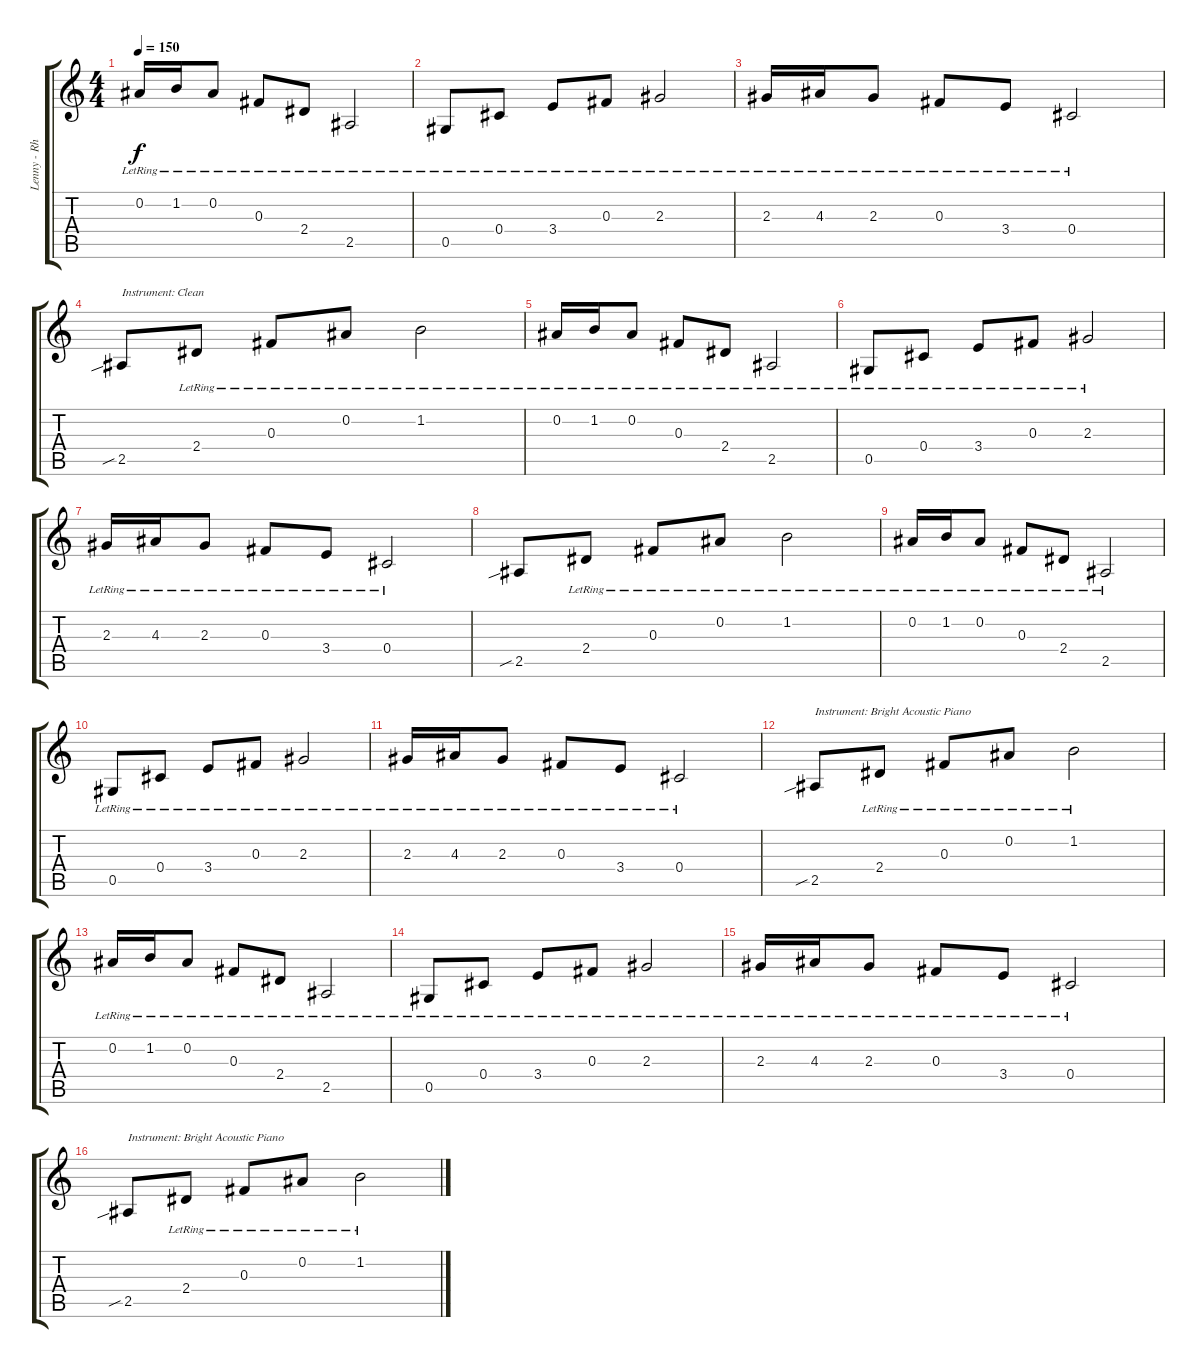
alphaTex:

\track ("Lenny - Rhytm/Lead" "Lenny - Rh") {instrument distortionguitar}
\staff {score tabs}
\tuning (Eb4 Bb3 Gb3 Db3 Ab2 Eb2) {hide}
\ts (4 4)
\tempo 150
\clef g2
\ks c
0.2{lr}.16{dy f} 1.2{lr}.16 0.2{lr}.8 0.3{lr}.8 2.4{lr}.8 2.5{lr}.2 |
0.5{lr}.8 0.4{lr}.8 3.4{lr}.8 0.3{lr}.8 2.3{lr}.2 |
2.3{lr}.16 4.3{lr}.16 2.3{lr}.8 0.3{lr}.8 3.4{lr}.8 0.4{lr}.2 |
2.5{sib}.8{txt "Instrument: Clean" instrument electricguitarclean} 2.4{lr}.8 0.3{lr}.8 0.2{lr}.8 1.2{lr}.2 |
0.2{lr}.16 1.2{lr}.16 0.2{lr}.8 0.3{lr}.8 2.4{lr}.8 2.5{lr}.2 |
0.5{lr}.8 0.4{lr}.8 3.4{lr}.8 0.3{lr}.8 2.3{lr}.2 |
2.3{lr}.16 4.3{lr}.16 2.3{lr}.8 0.3{lr}.8 3.4{lr}.8 0.4{lr}.2 |
2.5{sib}.8 2.4{lr}.8 0.3{lr}.8 0.2{lr}.8 1.2{lr}.2 |
0.2{lr}.16 1.2{lr}.16 0.2{lr}.8 0.3{lr}.8 2.4{lr}.8 2.5{lr}.2 |
0.5{lr}.8 0.4{lr}.8 3.4{lr}.8 0.3{lr}.8 2.3{lr}.2 |
2.3{lr}.16 4.3{lr}.16 2.3{lr}.8 0.3{lr}.8 3.4{lr}.8 0.4{lr}.2 |
2.5{sib}.8{txt "Instrument: Bright Acoustic Piano" instrument brightacousticpiano} 2.4{lr}.8 0.3{lr}.8 0.2{lr}.8 1.2{lr}.2 |
0.2{lr}.16 1.2{lr}.16 0.2{lr}.8 0.3{lr}.8 2.4{lr}.8 2.5{lr}.2 |
0.5{lr}.8 0.4{lr}.8 3.4{lr}.8 0.3{lr}.8 2.3{lr}.2 |
2.3{lr}.16 4.3{lr}.16 2.3{lr}.8 0.3{lr}.8 3.4{lr}.8 0.4{lr}.2 |
2.5{sib}.8{txt "Instrument: Bright Acoustic Piano" instrument brightacousticpiano} 2.4{lr}.8 0.3{lr}.8 0.2{lr}.8 1.2{lr}.2
